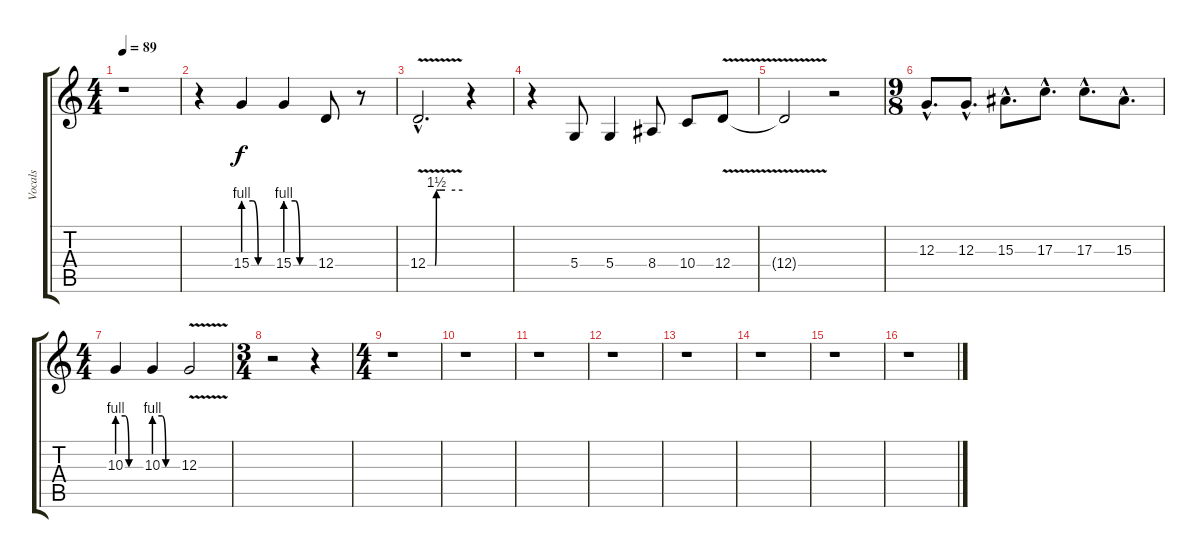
\track ("Vocals" "Vocals") {instrument altosax}
\staff {score tabs}
\tuning (E4 B3 G3 D3 A2 E2) {hide}
\ts (4 4)
\tempo 89
\clef g2
\ks c
r.1{dy f} |
r.4 15.4{be (custom 0 4 20 4 31 0 40 0 60 0)}.4 15.4{be (custom 0 4 20 4 30 0 40 0 60 0)}.4 12.4.8 r.8 |
12.4{be (custom 0 0 8 0 13 0 15 6 20 6 30 6 60 6) v hac}.2{d} r.4 |
r.4 5.4.8 5.4.4 8.4.8 10.4.8 12.4{v}.8 |
12.4{t}.2 r.2 |
\ts (9 8)
12.3{hac}.8{d} 12.3{hac}.8{d} 15.3{hac}.8{d} 17.3{hac}.8{d} 17.3{hac}.8{d} 15.3{hac}.8{d} |
\ts (4 4)
10.3{be (custom 0 4 20 4 30 0 60 0)}.4 10.3{be (custom 0 4 20 4 30 0 60 0)}.4 12.3{v}.2 |
\ts (3 4)
r.2 r.4 |
\ts (4 4)
r.1 |
r.1 |
r.1 |
r.1 |
r.1 |
r.1 |
r.1 |
r.1
